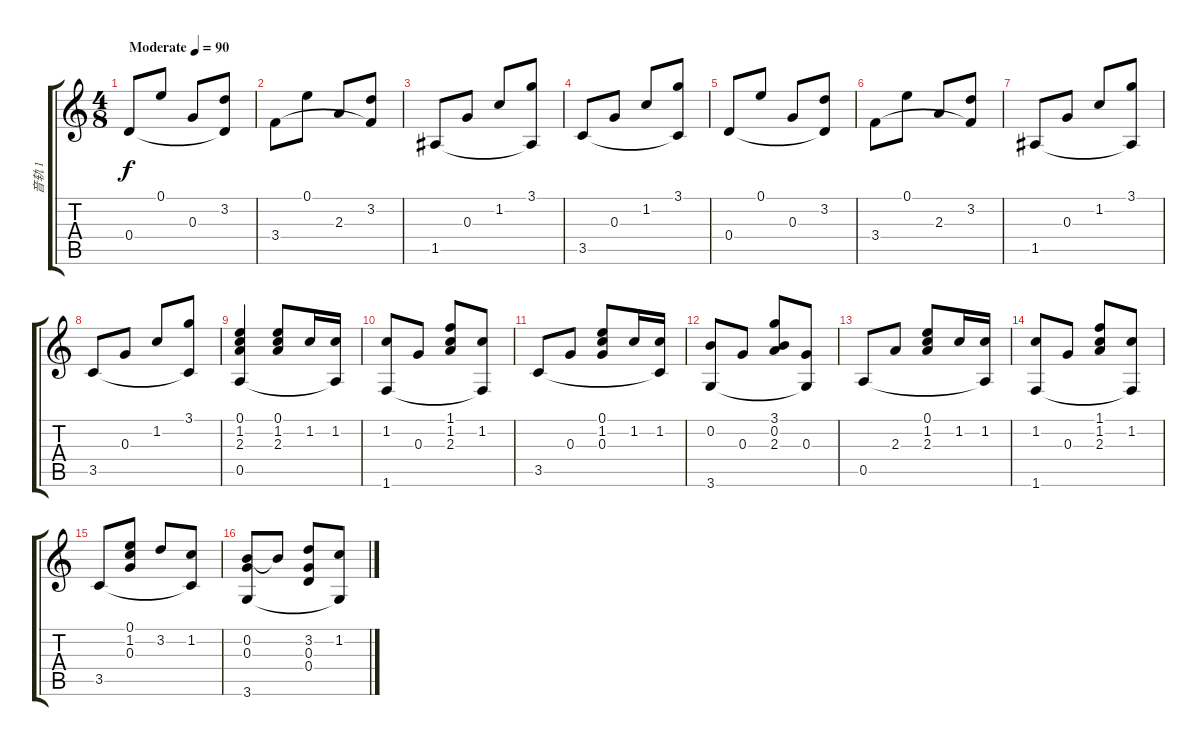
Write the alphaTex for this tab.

\track ("音轨 1" "音轨 1") {solo instrument acousticguitarsteel}
\staff {score tabs}
\tuning (E4 B3 G3 D3 A2 E2) {hide}
\ts (4 8)
\tempo (90 "Moderate")
\clef g2
\ks c
0.4.8{dy f instrument acousticguitarsteel} 0.1.8 0.3.8 (3.2 0.4{t}).8 |
3.4.8 0.1.8 2.3.8 (3.2 3.4{t}).8 |
1.5.8 0.3.8 1.2.8 (3.1 1.5{t}).8 |
3.5.8 0.3.8 1.2.8 (3.1 3.5{t}).8 |
0.4.8 0.1.8 0.3.8 (3.2 0.4{t}).8 |
3.4.8 0.1.8 2.3.8 (3.2 3.4{t}).8 |
1.5.8 0.3.8 1.2.8 (3.1 1.5{t}).8 |
3.5.8 0.3.8 1.2.8 (3.1 3.5{t}).8 |
(0.1 1.2 2.3 0.5).4 (0.1 1.2 2.3).8 1.2.16 (1.2 0.5{t}).16 |
(1.2 1.6).8 0.3.8 (1.1 1.2 2.3).8 (1.2 1.6{t}).8 |
3.5.8 0.3.8 (0.1 1.2 0.3).8 1.2.16 (1.2 3.5{t}).16 |
(0.2 3.6).8 0.3.8 (3.1 0.2 2.3).8 (0.3 3.6{t}).8 |
0.5.8 2.3.8 (0.1 1.2 2.3).8 1.2.16 (1.2 0.5{t}).16 |
(1.2 1.6).8 0.3.8 (1.1 1.2 2.3).8 (1.2 1.6{t}).8 |
3.5.8 (0.1 1.2 0.3).8 3.2.8 (1.2 3.5{t}).8 |
(0.2 0.3 3.6).8 0.2{t}.8 (3.2 0.3 0.4).8 (1.2 3.6{t}).8
